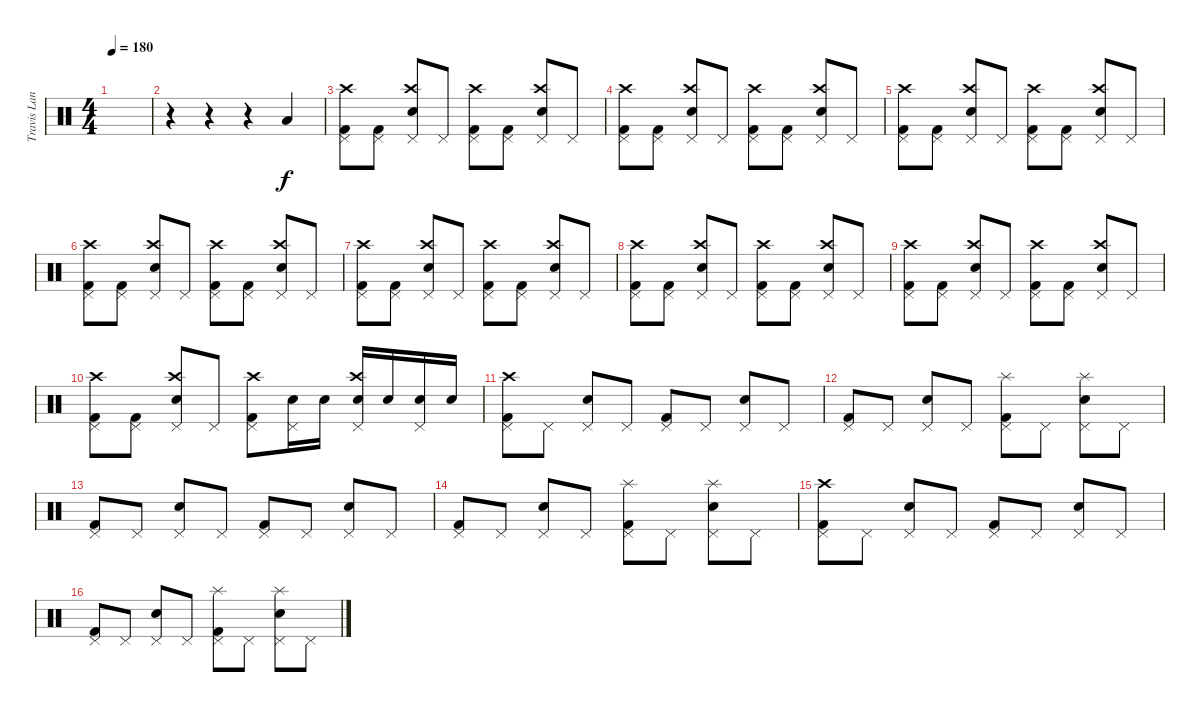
\track ("Travis Landen Barker" "Travis Lan") {instrument percussion}
\staff {score}
\articulation defaults
\ts (4 4)
\tempo 180
\clef neutral
\ks c
|
r.4 r.4 r.4 "Low Tom (hit)".4 |
("Pedal Hi-Hat (hit)" "Kick (hit) 2" "Crash high (hit)").8 ("Pedal Hi-Hat (hit)" "Kick (hit) 2").8 ("Pedal Hi-Hat (hit)" "Electric Snare (hit)" "Crash high (hit)").8 "Pedal Hi-Hat (hit)".8 ("Pedal Hi-Hat (hit)" "Kick (hit) 2" "Crash high (hit)").8 ("Pedal Hi-Hat (hit)" "Kick (hit) 2").8 ("Pedal Hi-Hat (hit)" "Electric Snare (hit)" "Crash high (hit)").8 "Pedal Hi-Hat (hit)".8 |
("Pedal Hi-Hat (hit)" "Kick (hit) 2" "Crash high (hit)").8 ("Pedal Hi-Hat (hit)" "Kick (hit) 2").8 ("Pedal Hi-Hat (hit)" "Electric Snare (hit)" "Crash high (hit)").8 "Pedal Hi-Hat (hit)".8 ("Pedal Hi-Hat (hit)" "Kick (hit) 2" "Crash high (hit)").8 ("Pedal Hi-Hat (hit)" "Kick (hit) 2").8 ("Pedal Hi-Hat (hit)" "Electric Snare (hit)" "Crash high (hit)").8 "Pedal Hi-Hat (hit)".8 |
("Pedal Hi-Hat (hit)" "Kick (hit) 2" "Crash high (hit)").8 ("Pedal Hi-Hat (hit)" "Kick (hit) 2").8 ("Pedal Hi-Hat (hit)" "Electric Snare (hit)" "Crash high (hit)").8 "Pedal Hi-Hat (hit)".8 ("Pedal Hi-Hat (hit)" "Kick (hit) 2" "Crash high (hit)").8 ("Pedal Hi-Hat (hit)" "Kick (hit) 2").8 ("Pedal Hi-Hat (hit)" "Electric Snare (hit)" "Crash high (hit)").8 "Pedal Hi-Hat (hit)".8 |
("Pedal Hi-Hat (hit)" "Kick (hit) 2" "Crash high (hit)").8 ("Pedal Hi-Hat (hit)" "Kick (hit) 2").8 ("Pedal Hi-Hat (hit)" "Electric Snare (hit)" "Crash high (hit)").8 "Pedal Hi-Hat (hit)".8 ("Pedal Hi-Hat (hit)" "Kick (hit) 2" "Crash high (hit)").8 ("Pedal Hi-Hat (hit)" "Kick (hit) 2").8 ("Pedal Hi-Hat (hit)" "Electric Snare (hit)" "Crash high (hit)").8 "Pedal Hi-Hat (hit)".8 |
("Pedal Hi-Hat (hit)" "Kick (hit) 2" "Crash high (hit)").8 ("Pedal Hi-Hat (hit)" "Kick (hit) 2").8 ("Pedal Hi-Hat (hit)" "Electric Snare (hit)" "Crash high (hit)").8 "Pedal Hi-Hat (hit)".8 ("Pedal Hi-Hat (hit)" "Kick (hit) 2" "Crash high (hit)").8 ("Pedal Hi-Hat (hit)" "Kick (hit) 2").8 ("Pedal Hi-Hat (hit)" "Electric Snare (hit)" "Crash high (hit)").8 "Pedal Hi-Hat (hit)".8 |
("Pedal Hi-Hat (hit)" "Kick (hit) 2" "Crash high (hit)").8 ("Pedal Hi-Hat (hit)" "Kick (hit) 2").8 ("Pedal Hi-Hat (hit)" "Electric Snare (hit)" "Crash high (hit)").8 "Pedal Hi-Hat (hit)".8 ("Pedal Hi-Hat (hit)" "Kick (hit) 2" "Crash high (hit)").8 ("Pedal Hi-Hat (hit)" "Kick (hit) 2").8 ("Pedal Hi-Hat (hit)" "Electric Snare (hit)" "Crash high (hit)").8 "Pedal Hi-Hat (hit)".8 |
("Pedal Hi-Hat (hit)" "Kick (hit) 2" "Crash high (hit)").8 ("Pedal Hi-Hat (hit)" "Kick (hit) 2").8 ("Pedal Hi-Hat (hit)" "Electric Snare (hit)" "Crash high (hit)").8 "Pedal Hi-Hat (hit)".8 ("Pedal Hi-Hat (hit)" "Kick (hit) 2" "Crash high (hit)").8 ("Pedal Hi-Hat (hit)" "Kick (hit) 2").8 ("Pedal Hi-Hat (hit)" "Electric Snare (hit)" "Crash high (hit)").8 "Pedal Hi-Hat (hit)".8 |
("Pedal Hi-Hat (hit)" "Kick (hit) 2" "Crash high (hit)").8 ("Pedal Hi-Hat (hit)" "Kick (hit) 2").8 ("Pedal Hi-Hat (hit)" "Electric Snare (hit)" "Crash high (hit)").8 "Pedal Hi-Hat (hit)".8 ("Pedal Hi-Hat (hit)" "Kick (hit) 2" "Crash high (hit)").8 ("Pedal Hi-Hat (hit)" "Electric Snare (hit)").16 "Electric Snare (hit)".16 ("Pedal Hi-Hat (hit)" "Electric Snare (hit)" "Crash high (hit)").16 "Electric Snare (hit)".16 ("Pedal Hi-Hat (hit)" "Electric Snare (hit)").16 "Electric Snare (hit)".16 |
("Pedal Hi-Hat (hit)" "Kick (hit) 2" "Crash high (hit)").8 "Pedal Hi-Hat (hit)".8 ("Pedal Hi-Hat (hit)" "Electric Snare (hit)").8 "Pedal Hi-Hat (hit)".8 ("Pedal Hi-Hat (hit)" "Kick (hit) 2").8 "Pedal Hi-Hat (hit)".8 ("Pedal Hi-Hat (hit)" "Electric Snare (hit)").8 "Pedal Hi-Hat (hit)".8 |
("Pedal Hi-Hat (hit)" "Kick (hit) 2").8 "Pedal Hi-Hat (hit)".8 ("Pedal Hi-Hat (hit)" "Electric Snare (hit)").8 "Pedal Hi-Hat (hit)".8 ("Pedal Hi-Hat (hit)" "Kick (hit) 2" "Splash (hit)").8 "Pedal Hi-Hat (hit)".8 ("Pedal Hi-Hat (hit)" "Electric Snare (hit)" "Splash (hit)").8 "Pedal Hi-Hat (hit)".8 |
("Pedal Hi-Hat (hit)" "Kick (hit) 2").8 "Pedal Hi-Hat (hit)".8 ("Pedal Hi-Hat (hit)" "Electric Snare (hit)").8 "Pedal Hi-Hat (hit)".8 ("Pedal Hi-Hat (hit)" "Kick (hit) 2").8 "Pedal Hi-Hat (hit)".8 ("Pedal Hi-Hat (hit)" "Electric Snare (hit)").8 "Pedal Hi-Hat (hit)".8 |
("Pedal Hi-Hat (hit)" "Kick (hit) 2").8 "Pedal Hi-Hat (hit)".8 ("Pedal Hi-Hat (hit)" "Electric Snare (hit)").8 "Pedal Hi-Hat (hit)".8 ("Pedal Hi-Hat (hit)" "Kick (hit) 2" "Splash (hit)").8 "Pedal Hi-Hat (hit)".8 ("Pedal Hi-Hat (hit)" "Electric Snare (hit)" "Splash (hit)").8 "Pedal Hi-Hat (hit)".8 |
("Pedal Hi-Hat (hit)" "Kick (hit) 2" "Crash high (hit)").8 "Pedal Hi-Hat (hit)".8 ("Pedal Hi-Hat (hit)" "Electric Snare (hit)").8 "Pedal Hi-Hat (hit)".8 ("Pedal Hi-Hat (hit)" "Kick (hit) 2").8 "Pedal Hi-Hat (hit)".8 ("Pedal Hi-Hat (hit)" "Electric Snare (hit)").8 "Pedal Hi-Hat (hit)".8 |
("Pedal Hi-Hat (hit)" "Kick (hit) 2").8 "Pedal Hi-Hat (hit)".8 ("Pedal Hi-Hat (hit)" "Electric Snare (hit)").8 "Pedal Hi-Hat (hit)".8 ("Pedal Hi-Hat (hit)" "Kick (hit) 2" "Splash (hit)").8 "Pedal Hi-Hat (hit)".8 ("Pedal Hi-Hat (hit)" "Electric Snare (hit)" "Splash (hit)").8 "Pedal Hi-Hat (hit)".8
